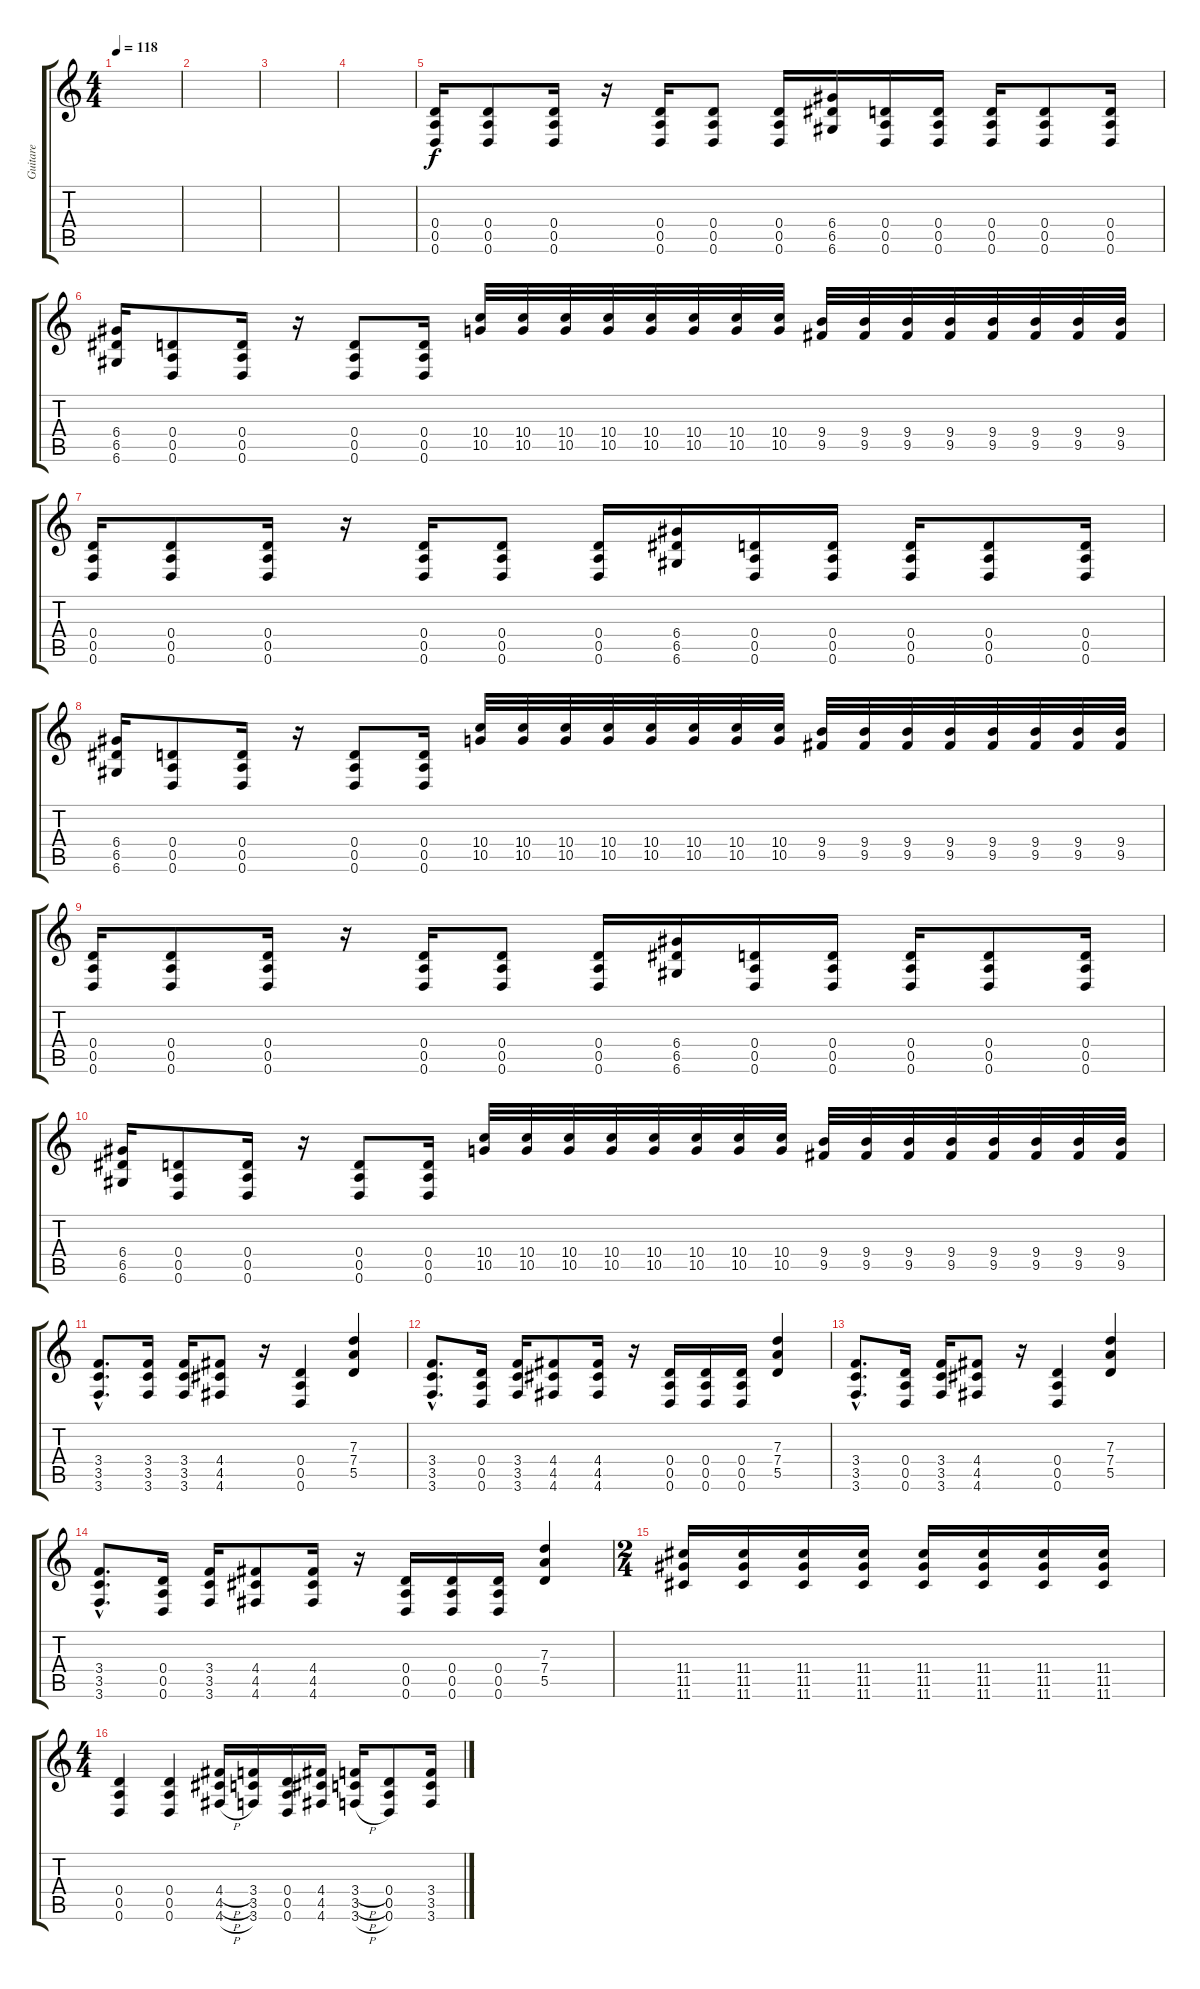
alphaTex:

\track ("Guitare" "Guitare") {instrument distortionguitar}
\staff {score tabs}
\tuning (E4 B3 G3 D3 A2 D2) {hide}
\ts (4 4)
\tempo 118
\clef g2
\ks c
|
|
|
|
(0.4 0.5 0.6).16{dy f} (0.4 0.5 0.6).8 (0.4 0.5 0.6).16 r.16 (0.4 0.5 0.6).16 (0.4 0.5 0.6).8 (0.4 0.5 0.6).16 (6.4 6.5 6.6).16 (0.4 0.5 0.6).16 (0.4 0.5 0.6).16 (0.4 0.5 0.6).16 (0.4 0.5 0.6).8 (0.4 0.5 0.6).16 |
(6.4 6.5 6.6).16 (0.4 0.5 0.6).8 (0.4 0.5 0.6).16 r.16 (0.4 0.5 0.6).8 (0.4 0.5 0.6).16 (10.4 10.5).32 (10.4 10.5).32 (10.4 10.5).32 (10.4 10.5).32 (10.4 10.5).32 (10.4 10.5).32 (10.4 10.5).32 (10.4 10.5).32 (9.4 9.5).32 (9.4 9.5).32 (9.4 9.5).32 (9.4 9.5).32 (9.4 9.5).32 (9.4 9.5).32 (9.4 9.5).32 (9.4 9.5).32 |
(0.4 0.5 0.6).16 (0.4 0.5 0.6).8 (0.4 0.5 0.6).16 r.16 (0.4 0.5 0.6).16 (0.4 0.5 0.6).8 (0.4 0.5 0.6).16 (6.4 6.5 6.6).16 (0.4 0.5 0.6).16 (0.4 0.5 0.6).16 (0.4 0.5 0.6).16 (0.4 0.5 0.6).8 (0.4 0.5 0.6).16 |
(6.4 6.5 6.6).16 (0.4 0.5 0.6).8 (0.4 0.5 0.6).16 r.16 (0.4 0.5 0.6).8 (0.4 0.5 0.6).16 (10.4 10.5).32 (10.4 10.5).32 (10.4 10.5).32 (10.4 10.5).32 (10.4 10.5).32 (10.4 10.5).32 (10.4 10.5).32 (10.4 10.5).32 (9.4 9.5).32 (9.4 9.5).32 (9.4 9.5).32 (9.4 9.5).32 (9.4 9.5).32 (9.4 9.5).32 (9.4 9.5).32 (9.4 9.5).32 |
(0.4 0.5 0.6).16 (0.4 0.5 0.6).8 (0.4 0.5 0.6).16 r.16 (0.4 0.5 0.6).16 (0.4 0.5 0.6).8 (0.4 0.5 0.6).16 (6.4 6.5 6.6).16 (0.4 0.5 0.6).16 (0.4 0.5 0.6).16 (0.4 0.5 0.6).16 (0.4 0.5 0.6).8 (0.4 0.5 0.6).16 |
(6.4 6.5 6.6).16 (0.4 0.5 0.6).8 (0.4 0.5 0.6).16 r.16 (0.4 0.5 0.6).8 (0.4 0.5 0.6).16 (10.4 10.5).32 (10.4 10.5).32 (10.4 10.5).32 (10.4 10.5).32 (10.4 10.5).32 (10.4 10.5).32 (10.4 10.5).32 (10.4 10.5).32 (9.4 9.5).32 (9.4 9.5).32 (9.4 9.5).32 (9.4 9.5).32 (9.4 9.5).32 (9.4 9.5).32 (9.4 9.5).32 (9.4 9.5).32 |
(3.4{hac} 3.5{hac} 3.6{hac}).8{d} (3.4 3.5 3.6).16 (3.4 3.5 3.6).16 (4.4 4.5 4.6).8 r.16 (0.4 0.5 0.6).4 (7.3 7.4 5.5).4 |
(3.4{hac} 3.5{hac} 3.6{hac}).8{d} (0.4 0.5 0.6).16 (3.4 3.5 3.6).16 (4.4 4.5 4.6).8 (4.4 4.5 4.6).16 r.16 (0.4 0.5 0.6).16 (0.4 0.5 0.6).16 (0.4 0.5 0.6).16 (7.3 7.4 5.5).4 |
(3.4{hac} 3.5{hac} 3.6{hac}).8{d} (0.4 0.5 0.6).16 (3.4 3.5 3.6).16 (4.4 4.5 4.6).8 r.16 (0.4 0.5 0.6).4 (7.3 7.4 5.5).4 |
(3.4{hac} 3.5{hac} 3.6{hac}).8{d} (0.4 0.5 0.6).16 (3.4 3.5 3.6).16 (4.4 4.5 4.6).8 (4.4 4.5 4.6).16 r.16 (0.4 0.5 0.6).16 (0.4 0.5 0.6).16 (0.4 0.5 0.6).16 (7.3 7.4 5.5).4 |
\ts (2 4)
(11.4 11.5 11.6).16 (11.4 11.5 11.6).16 (11.4 11.5 11.6).16 (11.4 11.5 11.6).16 (11.4 11.5 11.6).16 (11.4 11.5 11.6).16 (11.4 11.5 11.6).16 (11.4 11.5 11.6).16 |
\ts (4 4)
(0.4 0.5 0.6).4 (0.4 0.5 0.6).4 (4.4{h} 4.5{h} 4.6{h}).16 (3.4 3.5 3.6).16 (0.4 0.5 0.6).16 (4.4 4.5 4.6).16 (3.4{h} 3.5{h} 3.6{h}).16 (0.4 0.5 0.6).8 (3.4 3.5 3.6).16
